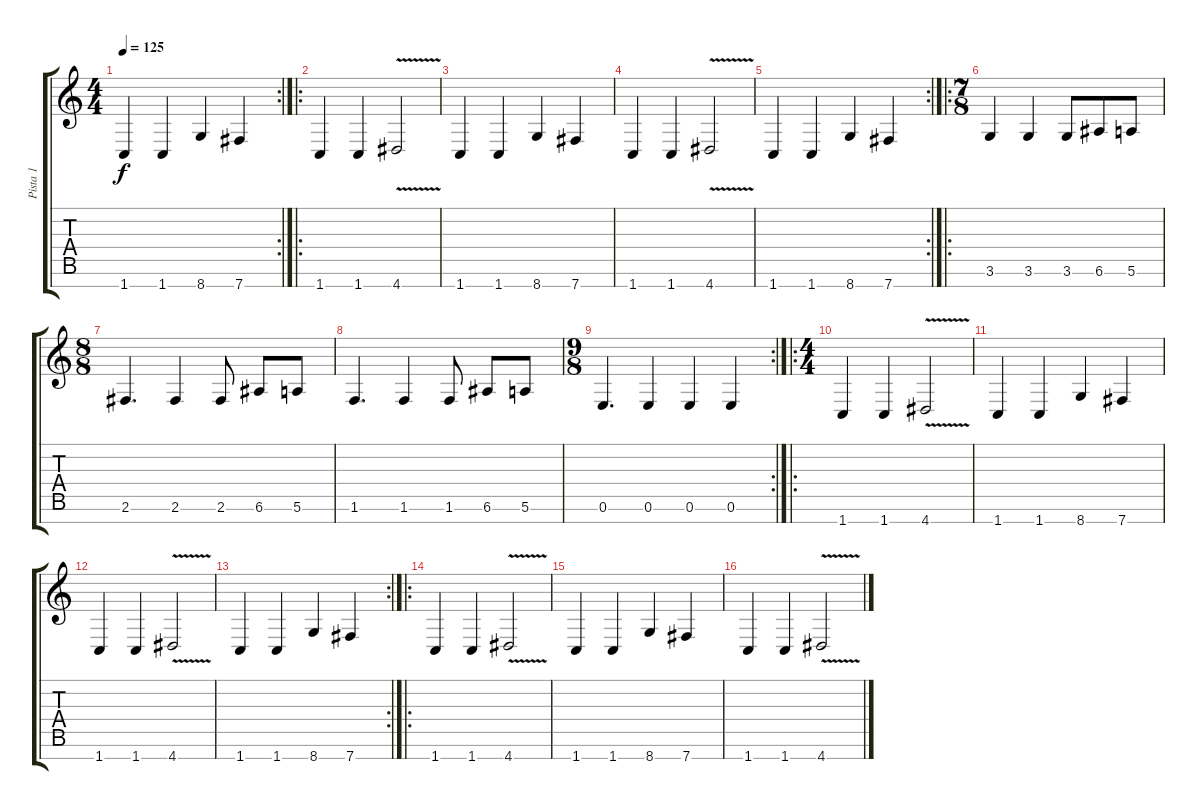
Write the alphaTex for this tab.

\track ("Pista 1" "Pista 1") {instrument distortionguitar}
\staff {score tabs}
\tuning (E4 B3 G3 D3 A2 E2 B1) {hide}
\rc 2
\ts (4 4)
\tempo 125
\clef g2
\ks c
1.7.4{dy f} 1.7.4 8.7.4 7.7.4 |
\ro
1.7.4 1.7.4 4.7{v}.2 |
1.7.4 1.7.4 8.7.4 7.7.4 |
1.7.4 1.7.4 4.7{v}.2 |
\rc 2
1.7.4 1.7.4 8.7.4 7.7.4 |
\ro
\ts (7 8)
3.6.4 3.6.4 3.6.8 6.6.8 5.6.8 |
\ts (8 8)
2.6.4{d} 2.6.4 2.6.8 6.6.8 5.6.8 |
1.6.4{d} 1.6.4 1.6.8 6.6.8 5.6.8 |
\rc 2
\ts (9 8)
0.6.4{d} 0.6.4 0.6.4 0.6.4 |
\ro
\ts (4 4)
1.7.4 1.7.4 4.7{v}.2 |
1.7.4 1.7.4 8.7.4 7.7.4 |
1.7.4 1.7.4 4.7{v}.2 |
\rc 2
1.7.4 1.7.4 8.7.4 7.7.4 |
\ro
1.7.4 1.7.4 4.7{v}.2 |
1.7.4 1.7.4 8.7.4 7.7.4 |
1.7.4 1.7.4 4.7{v}.2
